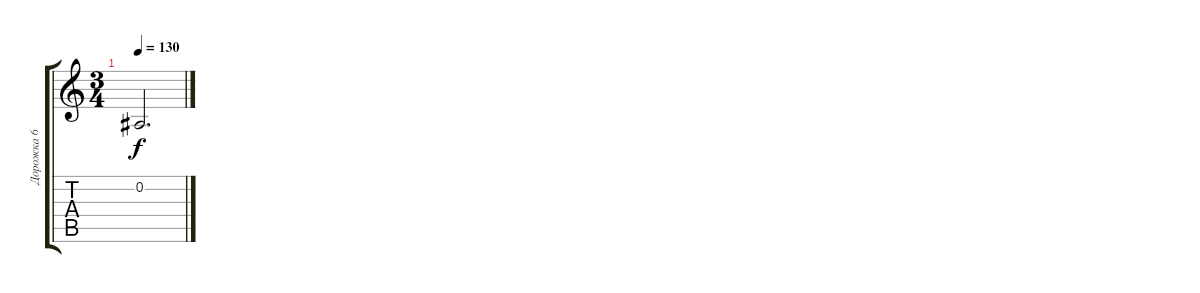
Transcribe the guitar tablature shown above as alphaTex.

\track ("Дорожка 6" "Дорожка 6") {instrument pad2warm}
\staff {score tabs}
\tuning (Eb4 Bb3 Gb3 Db3 Ab2 Db2) {hide}
\ts (3 4)
\tempo 130
\clef g2
\ks c
0.2.2{d dy f}
